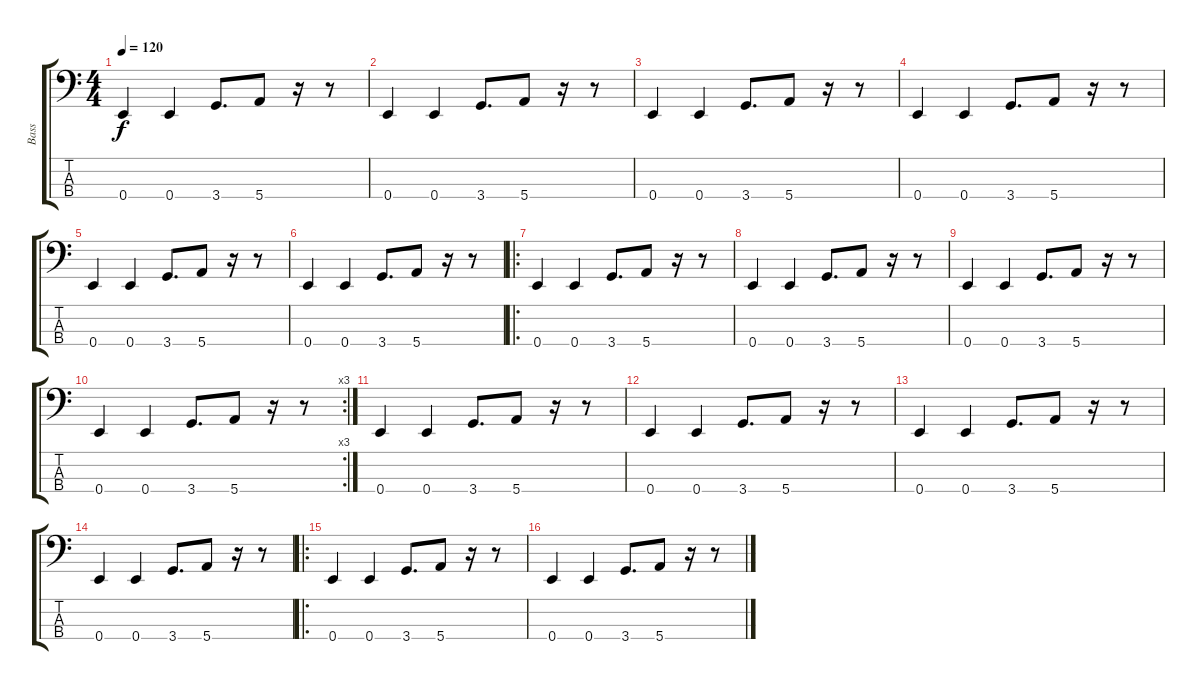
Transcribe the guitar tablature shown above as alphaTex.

\track ("Bass" "Bass") {instrument electricbassfinger}
\staff {score tabs}
\tuning (G2 D2 A1 E1) {hide}
\ts (4 4)
\tempo 120
\clef f4
\ks c
0.4.4{dy f} 0.4.4 3.4.8{d} 5.4.8 r.16 r.8 |
0.4.4 0.4.4 3.4.8{d} 5.4.8 r.16 r.8 |
0.4.4 0.4.4 3.4.8{d} 5.4.8 r.16 r.8 |
0.4.4 0.4.4 3.4.8{d} 5.4.8 r.16 r.8 |
0.4.4 0.4.4 3.4.8{d} 5.4.8 r.16 r.8 |
0.4.4 0.4.4 3.4.8{d} 5.4.8 r.16 r.8 |
\ro
0.4.4 0.4.4 3.4.8{d} 5.4.8 r.16 r.8 |
0.4.4 0.4.4 3.4.8{d} 5.4.8 r.16 r.8 |
0.4.4 0.4.4 3.4.8{d} 5.4.8 r.16 r.8 |
\rc 3
0.4.4 0.4.4 3.4.8{d} 5.4.8 r.16 r.8 |
0.4.4 0.4.4 3.4.8{d} 5.4.8 r.16 r.8 |
0.4.4 0.4.4 3.4.8{d} 5.4.8 r.16 r.8 |
0.4.4 0.4.4 3.4.8{d} 5.4.8 r.16 r.8 |
0.4.4 0.4.4 3.4.8{d} 5.4.8 r.16 r.8 |
\ro
0.4.4 0.4.4 3.4.8{d} 5.4.8 r.16 r.8 |
0.4.4 0.4.4 3.4.8{d} 5.4.8 r.16 r.8
